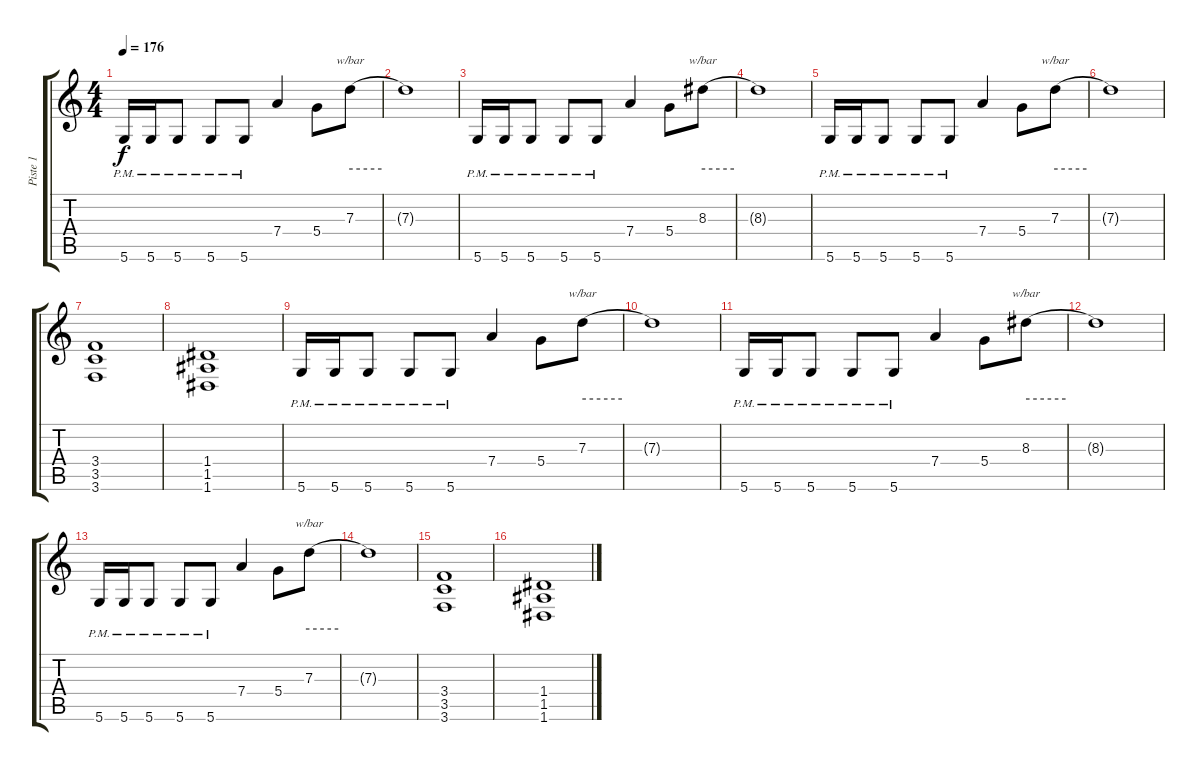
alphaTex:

\track ("Piste 1" "Piste 1") {instrument distortionguitar}
\staff {score tabs}
\tuning (E4 B3 G3 D3 A2 D2) {hide}
\ts (4 4)
\tempo 176
\clef g2
\ks c
5.6{pm}.16{dy f balance 8} 5.6{pm}.16 5.6{pm}.8 5.6{pm}.8 5.6{pm}.8 7.4.4 5.4.8 7.3.8{tbe (hold default 0 0 60 0)} |
7.3{t}.1 |
5.6{pm}.16 5.6{pm}.16 5.6{pm}.8 5.6{pm}.8 5.6{pm}.8 7.4.4 5.4.8 8.3.8{tbe (hold default 0 0 60 0)} |
8.3{t}.1 |
5.6{pm}.16 5.6{pm}.16 5.6{pm}.8 5.6{pm}.8 5.6{pm}.8 7.4.4 5.4.8 7.3.8{tbe (hold default 0 0 60 0)} |
7.3{t}.1 |
(3.4 3.5 3.6).1 |
(1.4 1.5 1.6).1 |
5.6{pm}.16{balance 8} 5.6{pm}.16 5.6{pm}.8 5.6{pm}.8 5.6{pm}.8 7.4.4 5.4.8 7.3.8{tbe (hold default 0 0 60 0)} |
7.3{t}.1 |
5.6{pm}.16 5.6{pm}.16 5.6{pm}.8 5.6{pm}.8 5.6{pm}.8 7.4.4 5.4.8 8.3.8{tbe (hold default 0 0 60 0)} |
8.3{t}.1 |
5.6{pm}.16 5.6{pm}.16 5.6{pm}.8 5.6{pm}.8 5.6{pm}.8 7.4.4 5.4.8 7.3.8{tbe (hold default 0 0 60 0)} |
7.3{t}.1 |
(3.4 3.5 3.6).1 |
(1.4 1.5 1.6).1
